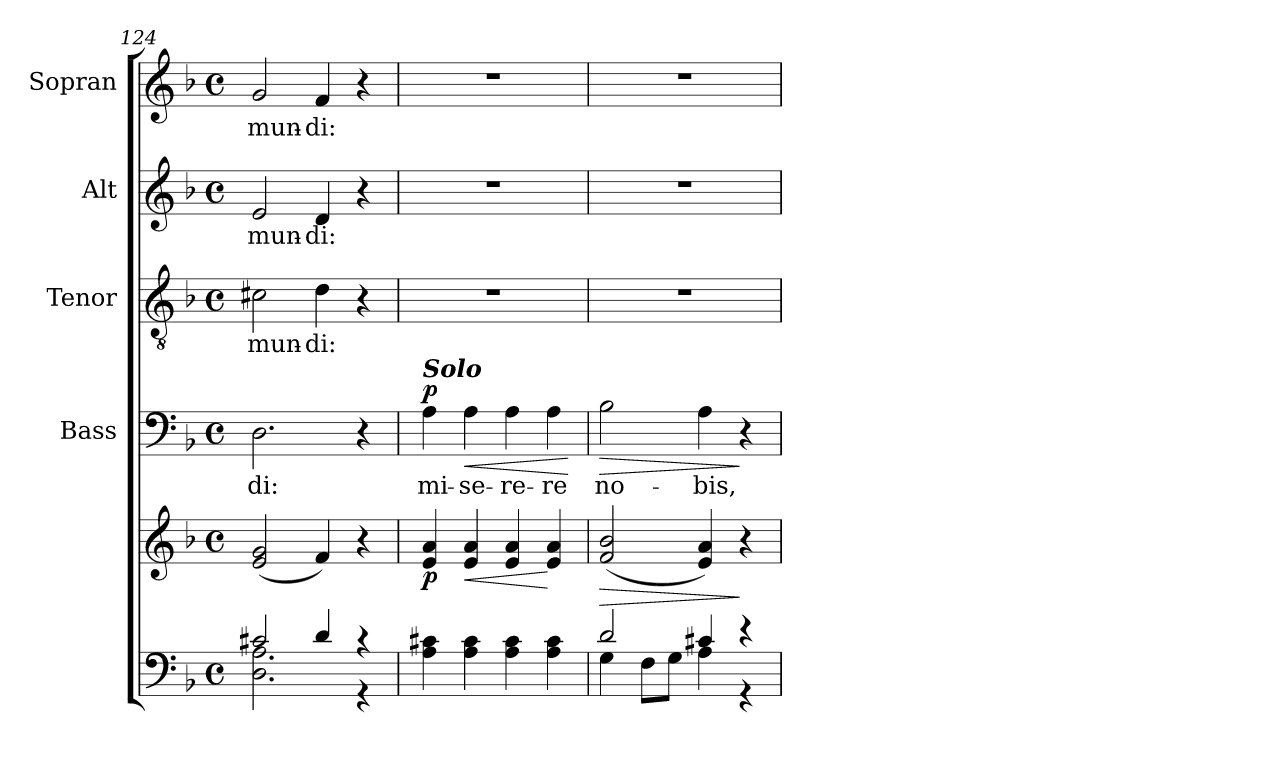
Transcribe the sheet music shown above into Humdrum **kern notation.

**kern	**kern	**dynam	**kern	**text	**dynam	**kern	**text	**kern	**text	**kern	**text
*part5	*part5	*part5	*part4	*part4	*part4	*part3	*part3	*part2	*part2	*part1	*part1
*staff6	*staff5	*staff5/6	*staff4	*staff4	*staff4	*staff3	*staff3	*staff2	*staff2	*staff1	*staff1
*	*	*	*I"Bass	*	*	*I"Tenor	*	*I"Alt	*	*I"Sopran	*
*	*	*	*I'B.	*	*	*I'T.	*	*I'A.	*	*I'S.	*
!!LO:PB:g=z
*clefF4	*clefG2	*	*clefF4	*	*	*clefGv2	*	*clefG2	*	*clefG2	*
*k[b-]	*k[b-]	*	*k[b-]	*	*	*k[b-]	*	*k[b-]	*	*k[b-]	*
*F:	*F:	*	*F:	*	*	*F:	*	*F:	*	*F:	*
*M4/4	*M4/4	*	*M4/4	*	*	*M4/4	*	*M4/4	*	*M4/4	*
*met(c)	*met(c)	*	*met(c)	*	*	*met(c)	*	*met(c)	*	*met(c)	*
=124	=124	=124	=124	=124	=124	=124	=124	=124	=124	=124	=124
*^	*	*	*	*	*	*	*	*	*	*	*
!	!	!	!	!	!LO:LY:b	!	!	!LO:LY:b	!	!LO:LY:b	!	!LO:LY:b
2c#X/	2.D\ 2.A\	(<2e/ 2g/	.	2.D\	-di:	.	2c#X\	mun-	2e/	mun-	2g/	mun-
!	!	!	!	!	!	!	!	!LO:LY:b	!	!LO:LY:b	!	!LO:LY:b
4d/	.	4f/)	.	.	.	.	4d\	-di:	4d/	-di:	4f/	-di:
4r	4r	4r	.	4r	.	.	4r	.	4r	.	4r	.
=125	=125	=125	=125	=125	=125	=125	=125	=125	=125	=125	=125	=125
!	!	!	!	!LO:TX:a:Bi:t=Solo	!	!	!	!	!	!	!	!
!	!	!	!LO:DY:b	!	!LO:LY:b	!LO:DY:a	!	!	!	!	!	!
*v	*v	*	*	*	*	*	*	*	*	*	*	*
4A\ 4c#X\	4e/ 4a/	p	4A\	mi-	p	1r	.	1r	.	1r	.
!	!	!LO:HP:b	!	!LO:LY:b	!LO:HP:b	!	!	!	!	!	!
4A\ 4c#\	4e/ 4a/	<	4A\	-se-	<	.	.	.	.	.	.
!	!	!	!	!LO:LY:b	!	!	!	!	!	!	!
4A\ 4c#\	4e/ 4a/	.	4A\	-re-	.	.	.	.	.	.	.
!	!	!	!	!LO:LY:b	!	!	!	!	!	!	!
4A\ 4c#\	4e/ 4a/	[	4A\	-re	.	.	.	.	.	.	.
.	.	.	.	.	[	.	.	.	.	.	.
=126	=126	=126	=126	=126	=126	=126	=126	=126	=126	=126	=126
*^	*	*	*	*	*	*	*	*	*	*	*
!	!	!	!LO:HP:b	!	!LO:LY:b	!LO:HP:b	!	!	!	!	!	!
2d/	4G\	(<2f/ 2b-/	>	2B-\	no-	>	1r	.	1r	.	1r	.
.	8F\L	.	.	.	.	.	.	.	.	.	.	.
.	8G\J	.	.	.	.	.	.	.	.	.	.	.
!	!	!	!	!	!LO:LY:b	!	!	!	!	!	!	!
4c#X/	4A\	4e/ 4a/)	.	4A\	-bis,	.	.	.	.	.	.	.
4r	4r	4r	]	4r	.	]	.	.	.	.	.	.
*v	*v	*	*	*	*	*	*	*	*	*	*	*
=	=	=	=	=	=	=	=	=	=	=	=
*-	*-	*-	*-	*-	*-	*-	*-	*-	*-	*-	*-
